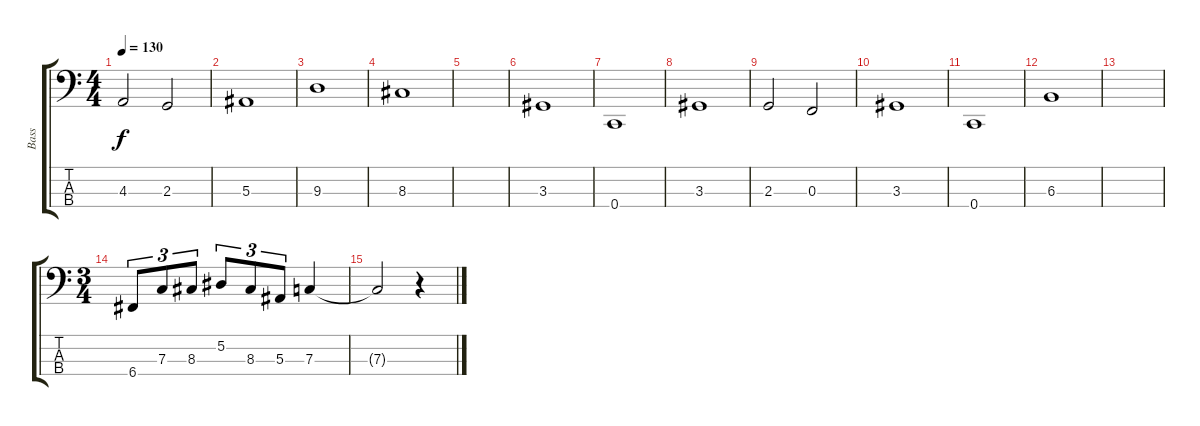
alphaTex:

\track ("Bass" "Bass") {instrument electricbasspick}
\staff {score tabs}
\tuning (Eb2 Bb1 F1 C1) {hide}
\ts (4 4)
\tempo 130
\clef f4
\ks c
4.3.2{dy f} 2.3.2 |
5.3.1 |
9.3.1 |
8.3.1 |
|
3.3.1 |
0.4.1 |
3.3.1 |
2.3.2 0.3.2 |
3.3.1 |
0.4.1 |
6.3.1 |
|
\ts (3 4)
6.4.8{tu (3 2)} 7.3.8{tu (3 2)} 8.3.8{tu (3 2)} 5.2.8{tu (3 2)} 8.3.8{tu (3 2)} 5.3.8{tu (3 2)} 7.3.4 |
7.3{t}.2 r.4
